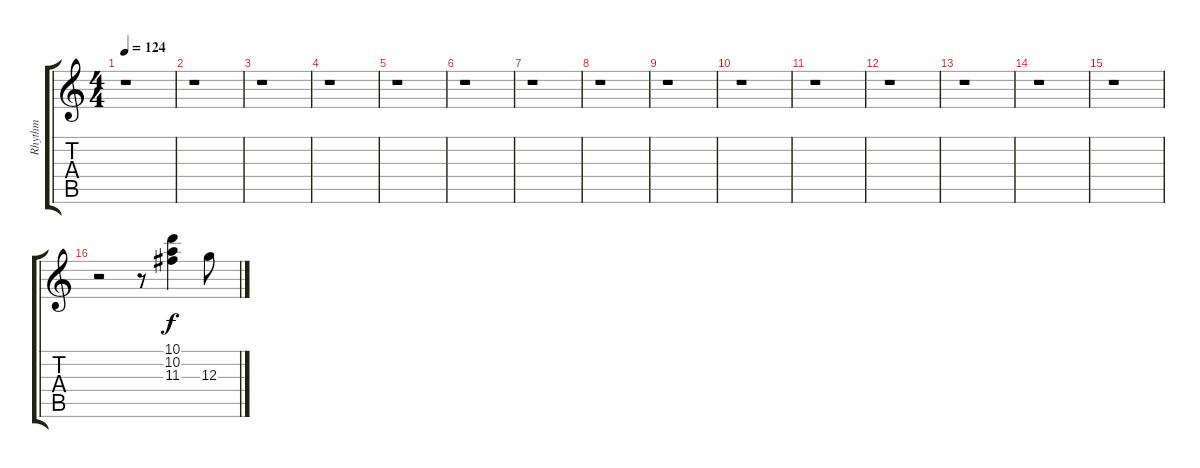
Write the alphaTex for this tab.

\track ("Rhythm" "Rhythm") {instrument electricbassfinger}
\staff {score tabs}
\tuning (E4 B3 G3 D3 A2 E2) {hide}
\ts (4 4)
\tempo 124
\clef g2
\ks c
r.1{dy f} |
r.1 |
r.1 |
r.1 |
r.1 |
r.1 |
r.1 |
r.1 |
r.1 |
r.1 |
r.1 |
r.1 |
r.1 |
r.1 |
r.1 |
r.2 r.8 (10.1 10.2 11.3).4 12.3.8
